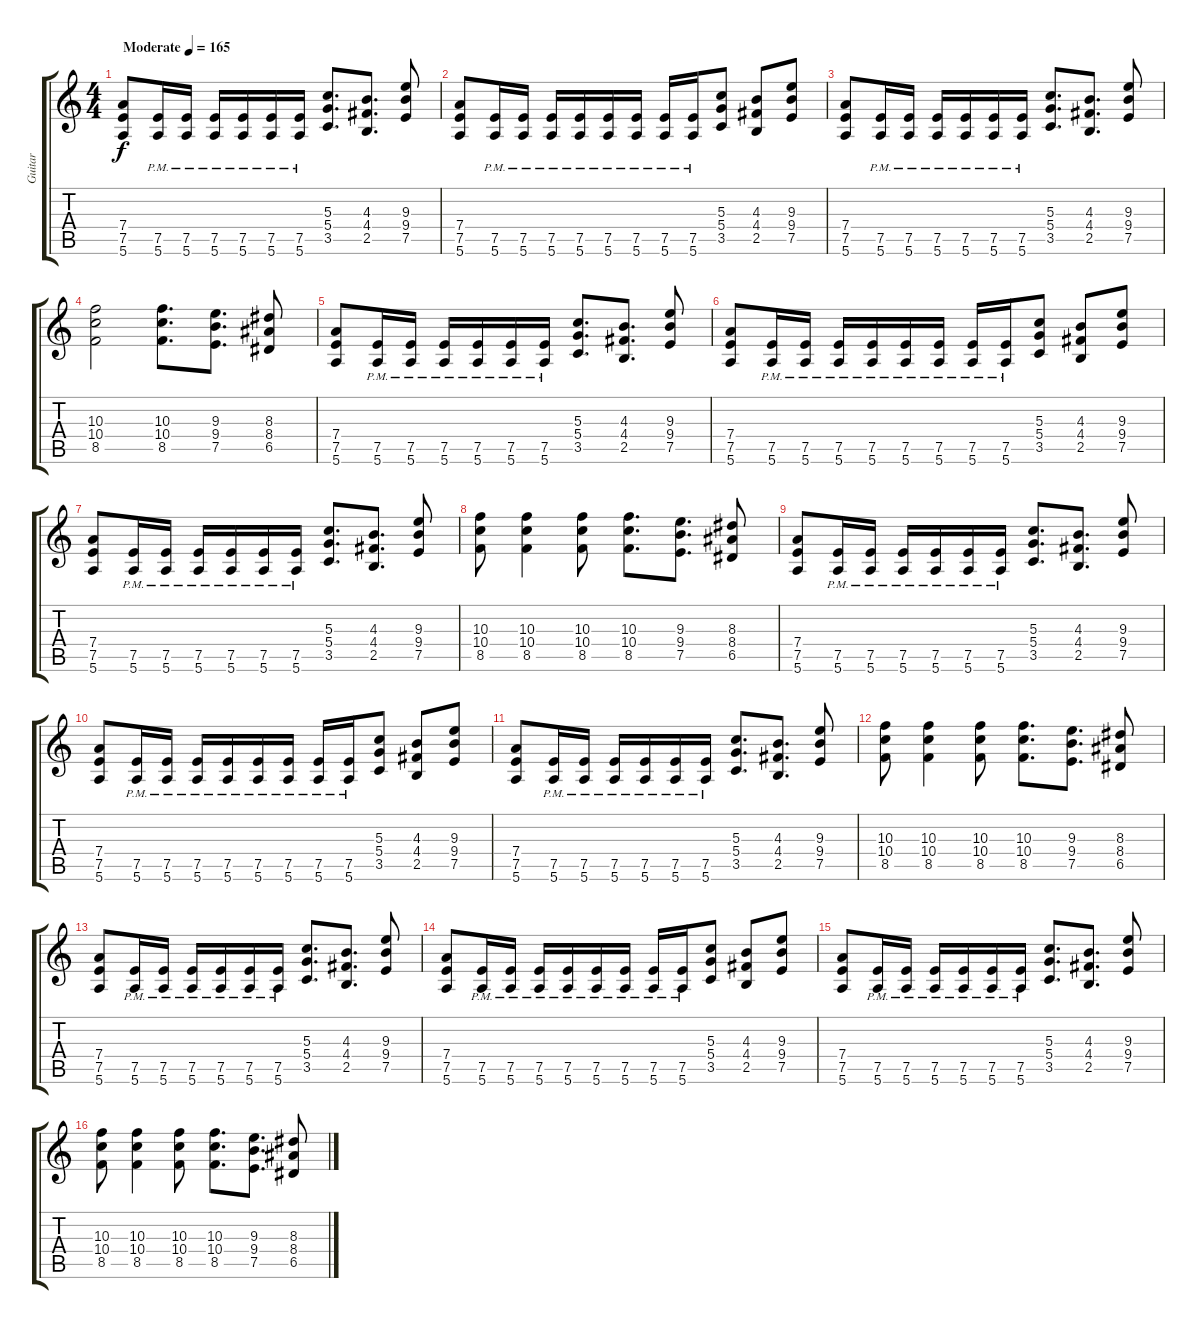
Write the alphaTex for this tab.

\track ("Guitar" "Guitar") {instrument overdrivenguitar}
\staff {score tabs}
\tuning (E4 B3 G3 D3 A2 E2) {hide}
\ts (4 4)
\tempo (165 "Moderate")
\clef g2
\ks c
(7.4 7.5 5.6).8{dy f instrument overdrivenguitar} (7.5{pm} 5.6{pm}).16 (7.5{pm} 5.6{pm}).16 (7.5{pm} 5.6{pm}).16 (7.5{pm} 5.6{pm}).16 (7.5{pm} 5.6{pm}).16 (7.5{pm} 5.6{pm}).16 (5.3 5.4 3.5).8{d} (4.3 4.4 2.5).8{d} (9.3 9.4 7.5).8 |
(7.4 7.5 5.6).8 (7.5{pm} 5.6{pm}).16 (7.5{pm} 5.6{pm}).16 (7.5{pm} 5.6{pm}).16 (7.5{pm} 5.6{pm}).16 (7.5{pm} 5.6{pm}).16 (7.5{pm} 5.6{pm}).16 (7.5{pm} 5.6{pm}).16 (7.5{pm} 5.6{pm}).16 (5.3 5.4 3.5).8 (4.3 4.4 2.5).8 (9.3 9.4 7.5).8 |
(7.4 7.5 5.6).8 (7.5{pm} 5.6{pm}).16 (7.5{pm} 5.6{pm}).16 (7.5{pm} 5.6{pm}).16 (7.5{pm} 5.6{pm}).16 (7.5{pm} 5.6{pm}).16 (7.5{pm} 5.6{pm}).16 (5.3 5.4 3.5).8{d} (4.3 4.4 2.5).8{d} (9.3 9.4 7.5).8 |
(10.3 10.4 8.5).2 (10.3 10.4 8.5).8{d} (9.3 9.4 7.5).8{d} (8.3 8.4 6.5).8 |
(7.4 7.5 5.6).8 (7.5{pm} 5.6{pm}).16 (7.5{pm} 5.6{pm}).16 (7.5{pm} 5.6{pm}).16 (7.5{pm} 5.6{pm}).16 (7.5{pm} 5.6{pm}).16 (7.5{pm} 5.6{pm}).16 (5.3 5.4 3.5).8{d} (4.3 4.4 2.5).8{d} (9.3 9.4 7.5).8 |
(7.4 7.5 5.6).8 (7.5{pm} 5.6{pm}).16 (7.5{pm} 5.6{pm}).16 (7.5{pm} 5.6{pm}).16 (7.5{pm} 5.6{pm}).16 (7.5{pm} 5.6{pm}).16 (7.5{pm} 5.6{pm}).16 (7.5{pm} 5.6{pm}).16 (7.5{pm} 5.6{pm}).16 (5.3 5.4 3.5).8 (4.3 4.4 2.5).8 (9.3 9.4 7.5).8 |
(7.4 7.5 5.6).8 (7.5{pm} 5.6{pm}).16 (7.5{pm} 5.6{pm}).16 (7.5{pm} 5.6{pm}).16 (7.5{pm} 5.6{pm}).16 (7.5{pm} 5.6{pm}).16 (7.5{pm} 5.6{pm}).16 (5.3 5.4 3.5).8{d} (4.3 4.4 2.5).8{d} (9.3 9.4 7.5).8 |
(10.3 10.4 8.5).8 (10.3 10.4 8.5).4 (10.3 10.4 8.5).8 (10.3 10.4 8.5).8{d} (9.3 9.4 7.5).8{d} (8.3 8.4 6.5).8 |
(7.4 7.5 5.6).8 (7.5{pm} 5.6{pm}).16 (7.5{pm} 5.6{pm}).16 (7.5{pm} 5.6{pm}).16 (7.5{pm} 5.6{pm}).16 (7.5{pm} 5.6{pm}).16 (7.5{pm} 5.6{pm}).16 (5.3 5.4 3.5).8{d} (4.3 4.4 2.5).8{d} (9.3 9.4 7.5).8 |
(7.4 7.5 5.6).8 (7.5{pm} 5.6{pm}).16 (7.5{pm} 5.6{pm}).16 (7.5{pm} 5.6{pm}).16 (7.5{pm} 5.6{pm}).16 (7.5{pm} 5.6{pm}).16 (7.5{pm} 5.6{pm}).16 (7.5{pm} 5.6{pm}).16 (7.5{pm} 5.6{pm}).16 (5.3 5.4 3.5).8 (4.3 4.4 2.5).8 (9.3 9.4 7.5).8 |
(7.4 7.5 5.6).8 (7.5{pm} 5.6{pm}).16 (7.5{pm} 5.6{pm}).16 (7.5{pm} 5.6{pm}).16 (7.5{pm} 5.6{pm}).16 (7.5{pm} 5.6{pm}).16 (7.5{pm} 5.6{pm}).16 (5.3 5.4 3.5).8{d} (4.3 4.4 2.5).8{d} (9.3 9.4 7.5).8 |
(10.3 10.4 8.5).8 (10.3 10.4 8.5).4 (10.3 10.4 8.5).8 (10.3 10.4 8.5).8{d} (9.3 9.4 7.5).8{d} (8.3 8.4 6.5).8 |
(7.4 7.5 5.6).8 (7.5{pm} 5.6{pm}).16 (7.5{pm} 5.6{pm}).16 (7.5{pm} 5.6{pm}).16 (7.5{pm} 5.6{pm}).16 (7.5{pm} 5.6{pm}).16 (7.5{pm} 5.6{pm}).16 (5.3 5.4 3.5).8{d} (4.3 4.4 2.5).8{d} (9.3 9.4 7.5).8 |
(7.4 7.5 5.6).8 (7.5{pm} 5.6{pm}).16 (7.5{pm} 5.6{pm}).16 (7.5{pm} 5.6{pm}).16 (7.5{pm} 5.6{pm}).16 (7.5{pm} 5.6{pm}).16 (7.5{pm} 5.6{pm}).16 (7.5{pm} 5.6{pm}).16 (7.5{pm} 5.6{pm}).16 (5.3 5.4 3.5).8 (4.3 4.4 2.5).8 (9.3 9.4 7.5).8 |
(7.4 7.5 5.6).8 (7.5{pm} 5.6{pm}).16 (7.5{pm} 5.6{pm}).16 (7.5{pm} 5.6{pm}).16 (7.5{pm} 5.6{pm}).16 (7.5{pm} 5.6{pm}).16 (7.5{pm} 5.6{pm}).16 (5.3 5.4 3.5).8{d} (4.3 4.4 2.5).8{d} (9.3 9.4 7.5).8 |
(10.3 10.4 8.5).8 (10.3 10.4 8.5).4 (10.3 10.4 8.5).8 (10.3 10.4 8.5).8{d} (9.3 9.4 7.5).8{d} (8.3 8.4 6.5).8
